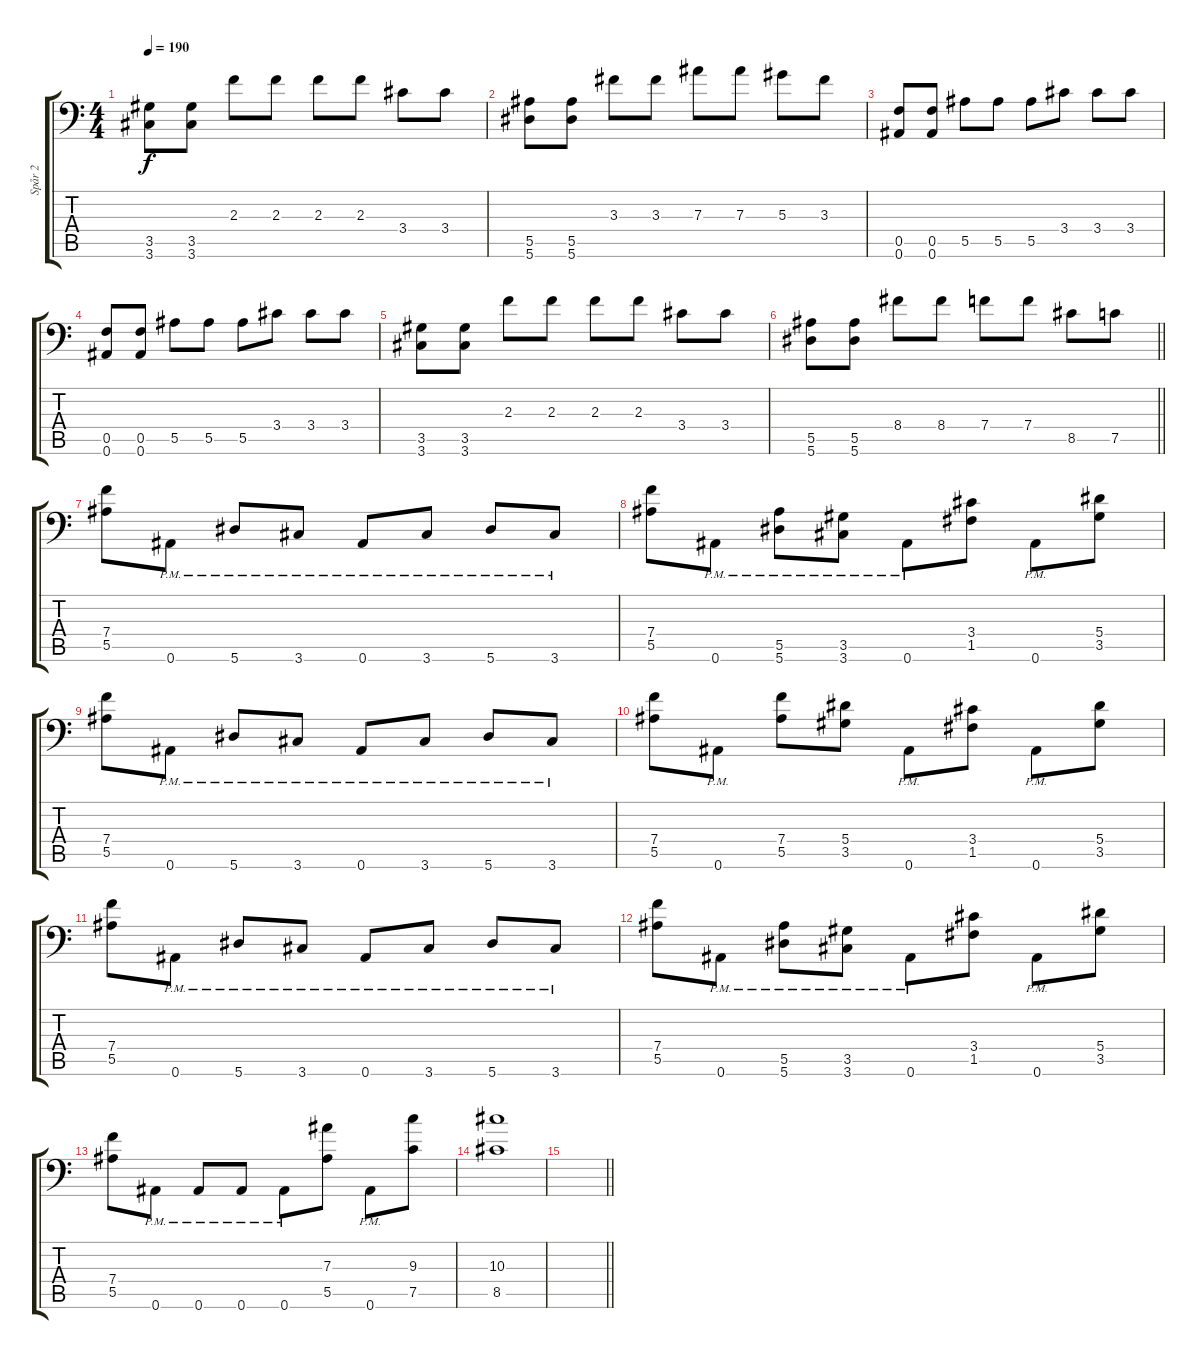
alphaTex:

\track ("Spår 2" "Spår 2") {instrument distortionguitar}
\staff {score tabs}
\tuning (C4 G3 Eb3 Bb2 F2 Bb1) {hide}
\ts (4 4)
\tempo 190
\clef f4
\ks c
(3.5 3.6).8{dy f} (3.5 3.6).8 2.3.8 2.3.8 2.3.8 2.3.8 3.4.8 3.4.8 |
(5.5 5.6).8 (5.5 5.6).8 3.3.8 3.3.8 7.3.8 7.3.8 5.3.8 3.3.8 |
(0.5 0.6).8 (0.5 0.6).8 5.5.8 5.5.8 5.5.8 3.4.8 3.4.8 3.4.8 |
(0.5 0.6).8 (0.5 0.6).8 5.5.8 5.5.8 5.5.8 3.4.8 3.4.8 3.4.8 |
(3.5 3.6).8 (3.5 3.6).8 2.3.8 2.3.8 2.3.8 2.3.8 3.4.8 3.4.8 |
\barLineRight lightlight
(5.5 5.6).8 (5.5 5.6).8 8.4.8 8.4.8 7.4.8 7.4.8 8.5.8 7.5.8 |
(7.4 5.5).8 0.6{pm}.8 5.6{pm}.8 3.6{pm}.8 0.6{pm}.8 3.6{pm}.8 5.6{pm}.8 3.6{pm}.8 |
(7.4 5.5).8 0.6{pm}.8 (5.5{pm} 5.6{pm}).8 (3.5{pm} 3.6{pm}).8 0.6{pm}.8 (3.4 1.5).8 0.6{pm}.8 (5.4 3.5).8 |
(7.4 5.5).8 0.6{pm}.8 5.6{pm}.8 3.6{pm}.8 0.6{pm}.8 3.6{pm}.8 5.6{pm}.8 3.6{pm}.8 |
(7.4 5.5).8 0.6{pm}.8 (7.4 5.5).8 (5.4 3.5).8 0.6{pm}.8 (3.4 1.5).8 0.6{pm}.8 (5.4 3.5).8 |
(7.4 5.5).8 0.6{pm}.8 5.6{pm}.8 3.6{pm}.8 0.6{pm}.8 3.6{pm}.8 5.6{pm}.8 3.6{pm}.8 |
(7.4 5.5).8 0.6{pm}.8 (5.5{pm} 5.6{pm}).8 (3.5{pm} 3.6{pm}).8 0.6{pm}.8 (3.4 1.5).8 0.6{pm}.8 (5.4 3.5).8 |
(7.4 5.5).8 0.6{pm}.8 0.6{pm}.8 0.6{pm}.8 0.6{pm}.8 (7.3 5.5).8 0.6{pm}.8 (9.3 7.5).8 |
(10.3 8.5).1 |
\barLineRight lightlight
